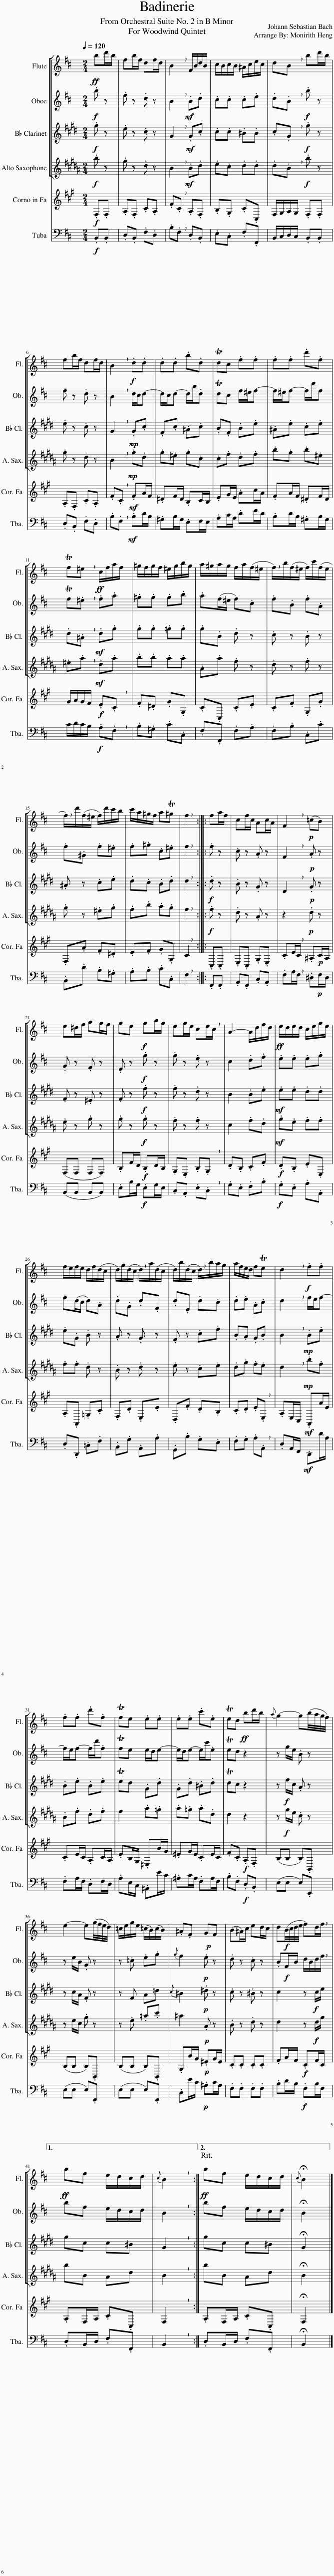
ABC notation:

X:1
%%score [ 1 2 3 4 ] 5 6
L:1/8
Q:1/4=120
M:2/4
I:linebreak $
K:D
V:1 treble
V:2 treble
V:3 treble transpose=-2
V:4 treble transpose=-9
V:5 treble transpose=-7
V:6 bass
V:1
!ff! bd'/b/ | fb/f/ df/d/ | !breath!B2 F/B/d/B/ | c/B/c/B/ ^A/c/e/c/ | d!breath!B bd'/b/ |$ %5
 fb/f/ df/d/ | !breath!B2!f! .d.d | .d.d .b.d | Tdc .f.f | .f.f .d'.f |$ %10
 Tf!breath!^e!ff! c/f/a/f/ | ^g/f/g/f/ ^e/g/b/g/ | a/^g/a/g/ f/a/(f/^e/ | !breath!f/)b/(f/^e/ f/)c'/(f/e/ |$ !breath!f/)d'/(f/^e/ f/)d'/c'/b/ | %15
 c'/a/^g/f/ aT^g | !breath!f2 :: fa/f/ | cf/c/ Ac/A/ | !breath!F2!p! (=cB) |$ %20
 e^d/f/ ag/f/ | ge!f! gb/g/ | eg/e/ ce/!breath!c/ | A2- A/d/f/d/ |!ff! e/d/e/d/ c/e/g/e/ |$ %25
 f/e/f/e/ d/f/(d/c/ | d/)g/(d/c/ !breath!d/)a/(d/c/ | d/)b/(d/c/ !breath!d/)b/a/g/ | a/f/e/d/ fTe | !breath!d2!f! .f.f |$ %30
 .f.f .d'.f | Tfe .e.e | .e.e .c'.e | Ted!ff! bd'/b/ |{a} g2- g(b/4a/4g/4f/4) |$ %35
 e2- e(g/4f/4e/4d/4) | =c/e/g/e/ (=c/B/)(c/B/) | .^A.F!p! GF | (B^A/)c/ ed/c/ | d!f!(B/4c/4d/4e/4 f)d/!breath!f/ |1$ %40
!ff! bf e/d/c/d/ |{c} !breath!B2 :|2[Q:1/4=110]!ff! bf[Q:1/4=100] e/d/c/d/ |{!fermata!c} !fermata!B2 |] %44
V:2
!f! .b z | .f z .d z | !breath!B2!mf! .B.d | .c.c .c.e | .d!breath!.B!f! .b z |$ %5
 .f z .d z | !breath!B2 d/c/d- | d/c/d- d/b/.d | Tdc f/^e/f- | f/^e/f- f/d'/f |$ %10
 Tf!breath!.^e .f.a | .^g.g .g.b | .a(f/^e/ f).c | .f.B .f.A |$ .f.^G .f.^e | %15
 .f.^g .c.^e | !breath!f2 :: .f z | .c z .A z | !breath!F2!p! .A z |$ %20
 .G z .F z | .E z!f! .g z | .g z .e z | c2 .d.f | .e.e .e.g |$ %25
 .f(d/c/ d).A | .d.G .d.F | .d.E .d.c | .d.e .A.c | !breath!d2 f/e/f- |$ %30
 f/e/f- f/d'/.f | Tfe e/d/e- | e/d/e- e/c'/.e | Ted z2 | z g/e/ .B z |$ %35
 z e/B/ .G z | z .=c .e.g |{g} f2!p! .e z | .d z .c z | .B!f!F/B/ d/B/d/!breath!f/ |1$ %40
 bf e/d/c/d/ | !breath!B2 :|2 bf e/d/c/d/ | !fermata!B2 |] %44
V:3
[K:E]!f! .g z | .e z .c z | !breath!G2!mf! .G.c | .c.c .^B.B | .c!breath!.G!f! .g z |$ %5
 .e z .c z | !breath!G2!mp! .G.c | .F.c .^A.c | .B.F .B.e | .^A.e .c.e |$ %10
 .d!breath!.^A!mf! .d.g | .g.g .=g.g | .g.B .d z | .c z .B z |$ .^A z .c.e | %15
 .d.c .B.d | !breath!d2 ::!f! .d z | .B z .G z | !breath!D2!p! .G z |$ %20
 .F z .^E z | .F z!f! .f z | .f z .d z | B2 .B.e |!mf! .e.e .d.d |$ %25
 .e.G .B z | .A z .G z | .F z .c.f | .B.A .G.B | !breath!B2!mp! .B.e |$ %30
 .B.e .B.e | Ted .G.d | .G.d .^B.d | Tdc z2 | z!f! f/c/ .A z |$ %35
 z c/A/ .F z | z F A=d |{c} ^B2!p! .^d z | .c z .^B z | c2 z!f! c/e/ |1$ %40
 gc c^B | !breath!G2 :|2 gc c^B | !fermata!G2 |] %44
V:4
[K:B]!f! .b z | .g z .d z | !breath!B2!mf! .B.d | .e.c .d.d | .d!breath!.B!f! .b z |$ %5
 .g z .d z | !breath!B2!mp! .g.d | .g.^e .g.c | .c.f .d.f | .b.g .b.^e |$ %10
 .^e!breath!.a!mf! .d.a | .b.b .a.a | .A.a .f z | .d z .f z |$ .g z .^e.g | %15
 .f.b .a.g | !breath!f2 ::!f! .f z | .d z .A z | z2!p! .d z |$ %20
 .e z .g z | .g z!f! .g z | .f z .f z | c2 .f.d |!mf! .g.e .f.f |$ %25
 .f.f .d z | .B z .d z | .e z .c.e | .d.g .f.e | !breath!d2!mp! .b.f |$ %30
 .B.f .d.f | f2 .a.=g | .a.=g .a.d | d2 z2 | z!f! g/e/ .c z |$ %35
 z e/c/ .g z | z .e .=a.c' | ^a2!p! .A z | .B z .d z | d2 z!f! d/g/ |1$ %40
 bB Ad | !breath!B2 :|2 bB Ad | !fermata!B2 |] %44
V:5
[K:A]!f! .F,.F, | .A,.F, .C.A, | .F!breath!.C .A,.F, | .B,.G, .C.C, | F,/G,/A,/G,/ .F,.F, |$ %5
 .A,.F, .C.A, | .F!breath!.C!mf! .FA/F/ | .^DF/D/ .B,C/B,/ | .EG/E/ .Ac/A/ | .FA/F/ .^DF/D/ |$ %10
 G/A/G/F/!f! .E!breath!.C | .F.^D .G.G, | .C.C, .C.E | .C.F .G,.G |$ .F,.A .F.^D | %15
 .E.F .G.G, | !breath!C2 :: .C,.C, | .E,.C, .G,.E, | .CE/!breath!C/ .^A,!p!C/A,/ |$ %20
 (F,F, F,F,) | .B,F/D/!f! .B,D/B,/ | .G,.E, .B,!breath!.G, | .D.B, .C.F |!f! .D.B, .E.E, |$ %25
 .A,.A,, .=G,.C | .F,.D .E,.E | .D,.F .D.B, | .C.D .E!breath!.E, | .A,E,/C,/!mf! .A,,A/E/ |$ %30
 .CE/C/ .A,C/A,/ | .EB,/G,/ .^E,B/G/ | .^EG/E/ .CE/C/ | .F.C!f! .A,.F, | (B,B, B,).B,, |$ %35
 (B,B, B,).B,, | (B,B, B,).B,, | .G,B/G/!p! .^EG/E/ | .C.C .C.C | .FA/F/!f! .CF/C/ |1$ %40
 .A,F,/A,/ .C.C, | !breath!F,2 :|2 .A,F,/A,/ .C.C, | !fermata!F,2 |] %44
V:6
!f! .B,,.B,, | .D,.B,, .F,.D, | .B,!breath!.F, .D,.B,, | .E,.C, .F,.F,, | B,,/C,/D,/C,/ .B,,.B,, |$ %5
 .D,.B,, .F,.D, | .B,!breath!.F,!mf! .B,D/B,/ | .^G,B,/G,/ .E,F,/E,/ | .A,C/A,/ .DF/D/ | .B,D/B,/ .^G,B,/G,/ |$ %10
 C/D/C/B,/!f! .A,!breath!.F, | .B,.^G, .C.C, | .F,.F,, .F,.A, | .F,.B, .C,.C |$ .B,,.D .B,.^G, | %15
 .A,.B, .C.C, | !breath!F,2 :: .F,,.F,, | .A,,.F,, .C,.A,, | .F,A,/!breath!F,/ .^D,!p!F,/D,/ |$ %20
 (B,,B,, B,,B,,) | .E,B,/G,/!f! .E,G,/E,/ | .C,.A,, .E,!breath!.C, | .G,.E, .F,.B, |!f! .G,.E, .A,.A,, |$ %25
 .D,.D,, .=C,.F, | .B,,.G, .A,,.A, | .G,,.B, .G,.E, | .F,.G, .A,!breath!.A,, | .D,A,,/F,,/!mf! .D,,D/A,/ |$ %30
 .F,A,/F,/ .D,F,/D,/ | .A,E,/C,/ .^A,,E/C/ | .^A,C/A,/ .F,A,/F,/ | .B,.F,!f! .D,.B,, | (E,E, E,).E,, |$ %35
 (E,E, E,).E,, | (E,E, E,).E,, | .C,E/C/!p! .^A,C/A,/ | .F,.F, .F,.F, | .B,D/B,/!f! .F,B,/F,/ |1$ %40
 .D,B,,/D,/ .F,.F,, | !breath!B,,2 :|2 .D,B,,/D,/ .F,.F,, | !fermata!B,,2 |] %44
